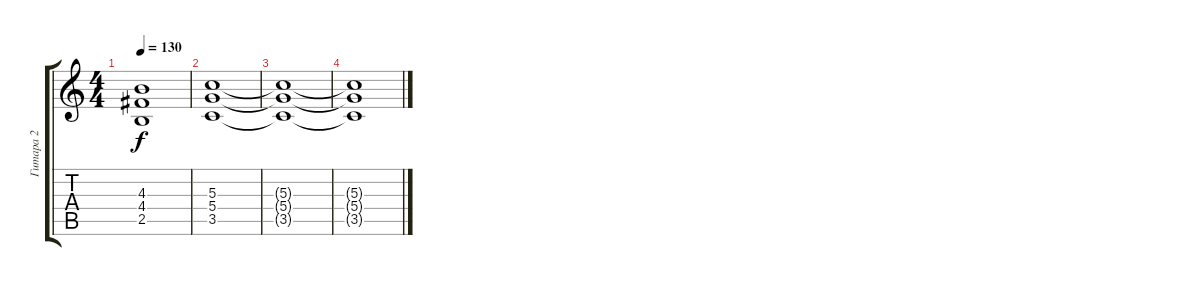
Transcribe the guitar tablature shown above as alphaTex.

\track ("Гитара 2" "Гитара 2") {instrument distortionguitar}
\staff {score tabs}
\tuning (E4 B3 G3 D3 A2 E2) {hide}
\ts (4 4)
\tempo 130
\clef g2
\ks c
(4.3 4.4 2.5).1{dy f} |
(5.3 5.4 3.5).1{volume 5} |
(5.3{t} 5.4{t} 3.5{t}).1 |
(5.3{t} 5.4{t} 3.5{t}).1
